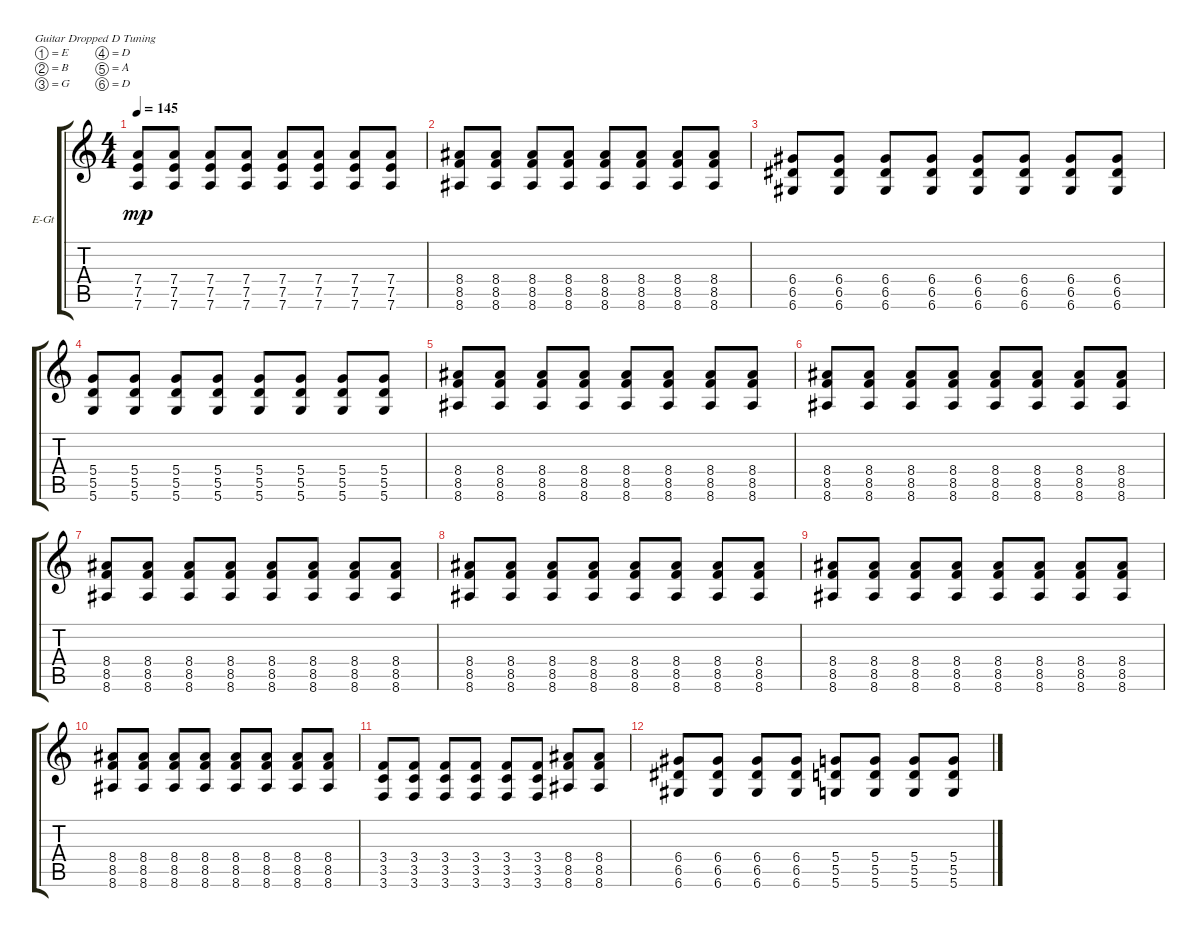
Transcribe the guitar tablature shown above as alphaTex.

\defaultSystemsLayout 4
\bracketExtendMode groupsimilarinstruments
\firstSystemTrackNameOrientation horizontal
\otherSystemsTrackNameOrientation horizontal
\track ("Electric Guitar" "E-Gt") {instrument overdrivenguitar}
\staff {score tabs}
\tuning (E4 B3 G3 D3 A2 D2)
\ts (4 4)
\tempo 145
\clef g2
\scale
0.333333
\ks c
(7.6 7.5 7.4).8{dy mp} (7.6 7.5 7.4).8 (7.6 7.5 7.4).8 (7.6 7.5 7.4).8 (7.6 7.5 7.4).8 (7.6 7.5 7.4).8 (7.6 7.5 7.4).8 (7.6 7.5 7.4).8 |
\scale
0.333333 (8.6 8.5 8.4).8 (8.6 8.5 8.4).8 (8.6 8.5 8.4).8 (8.6 8.5 8.4).8 (8.6 8.5 8.4).8 (8.6 8.5 8.4).8 (8.6 8.5 8.4).8 (8.6 8.5 8.4).8 |
\scale
0.333333 (6.6 6.5 6.4).8 (6.6 6.5 6.4).8 (6.6 6.5 6.4).8 (6.6 6.5 6.4).8 (6.6 6.5 6.4).8 (6.6 6.5 6.4).8 (6.6 6.5 6.4).8 (6.6 6.5 6.4).8 |
\scale
0.333333 (5.6 5.5 5.4).8 (5.6 5.5 5.4).8 (5.6 5.5 5.4).8 (5.6 5.5 5.4).8 (5.6 5.5 5.4).8 (5.6 5.5 5.4).8 (5.6 5.5 5.4).8 (5.6 5.5 5.4).8 |
\scale
0.333333 (8.6 8.5 8.4).8 (8.6 8.5 8.4).8 (8.6 8.5 8.4).8 (8.6 8.5 8.4).8 (8.6 8.5 8.4).8 (8.6 8.5 8.4).8 (8.6 8.5 8.4).8 (8.6 8.5 8.4).8 |
\scale
0.333333 (8.6 8.5 8.4).8 (8.6 8.5 8.4).8 (8.6 8.5 8.4).8 (8.6 8.5 8.4).8 (8.6 8.5 8.4).8 (8.6 8.5 8.4).8 (8.6 8.5 8.4).8 (8.6 8.5 8.4).8 |
\scale
0.333333 (8.6 8.5 8.4).8 (8.6 8.5 8.4).8 (8.6 8.5 8.4).8 (8.6 8.5 8.4).8 (8.6 8.5 8.4).8 (8.6 8.5 8.4).8 (8.6 8.5 8.4).8 (8.6 8.5 8.4).8 |
\scale
0.333333 (8.6 8.5 8.4).8 (8.6 8.5 8.4).8 (8.6 8.5 8.4).8 (8.6 8.5 8.4).8 (8.6 8.5 8.4).8 (8.6 8.5 8.4).8 (8.6 8.5 8.4).8 (8.6 8.5 8.4).8 |
\scale
0.333333 (8.6 8.5 8.4).8 (8.6 8.5 8.4).8 (8.6 8.5 8.4).8 (8.6 8.5 8.4).8 (8.6 8.5 8.4).8 (8.6 8.5 8.4).8 (8.6 8.5 8.4).8 (8.6 8.5 8.4).8 |
(8.6 8.5 8.4).8 (8.6 8.5 8.4).8 (8.6 8.5 8.4).8 (8.6 8.5 8.4).8 (8.6 8.5 8.4).8 (8.6 8.5 8.4).8 (8.6 8.5 8.4).8 (8.6 8.5 8.4).8 |
(3.6 3.5 3.4).8 (3.6 3.5 3.4).8 (3.6 3.5 3.4).8 (3.6 3.5 3.4).8 (3.6 3.5 3.4).8 (3.6 3.5 3.4).8 (8.6 8.5 8.4).8 (8.6 8.5 8.4).8 |
(6.6 6.5 6.4).8 (6.6 6.5 6.4).8 (6.6 6.5 6.4).8 (6.6 6.5 6.4).8 (5.6 5.5 5.4).8 (5.6 5.5 5.4).8 (5.6 5.5 5.4).8 (5.6 5.5 5.4).8
